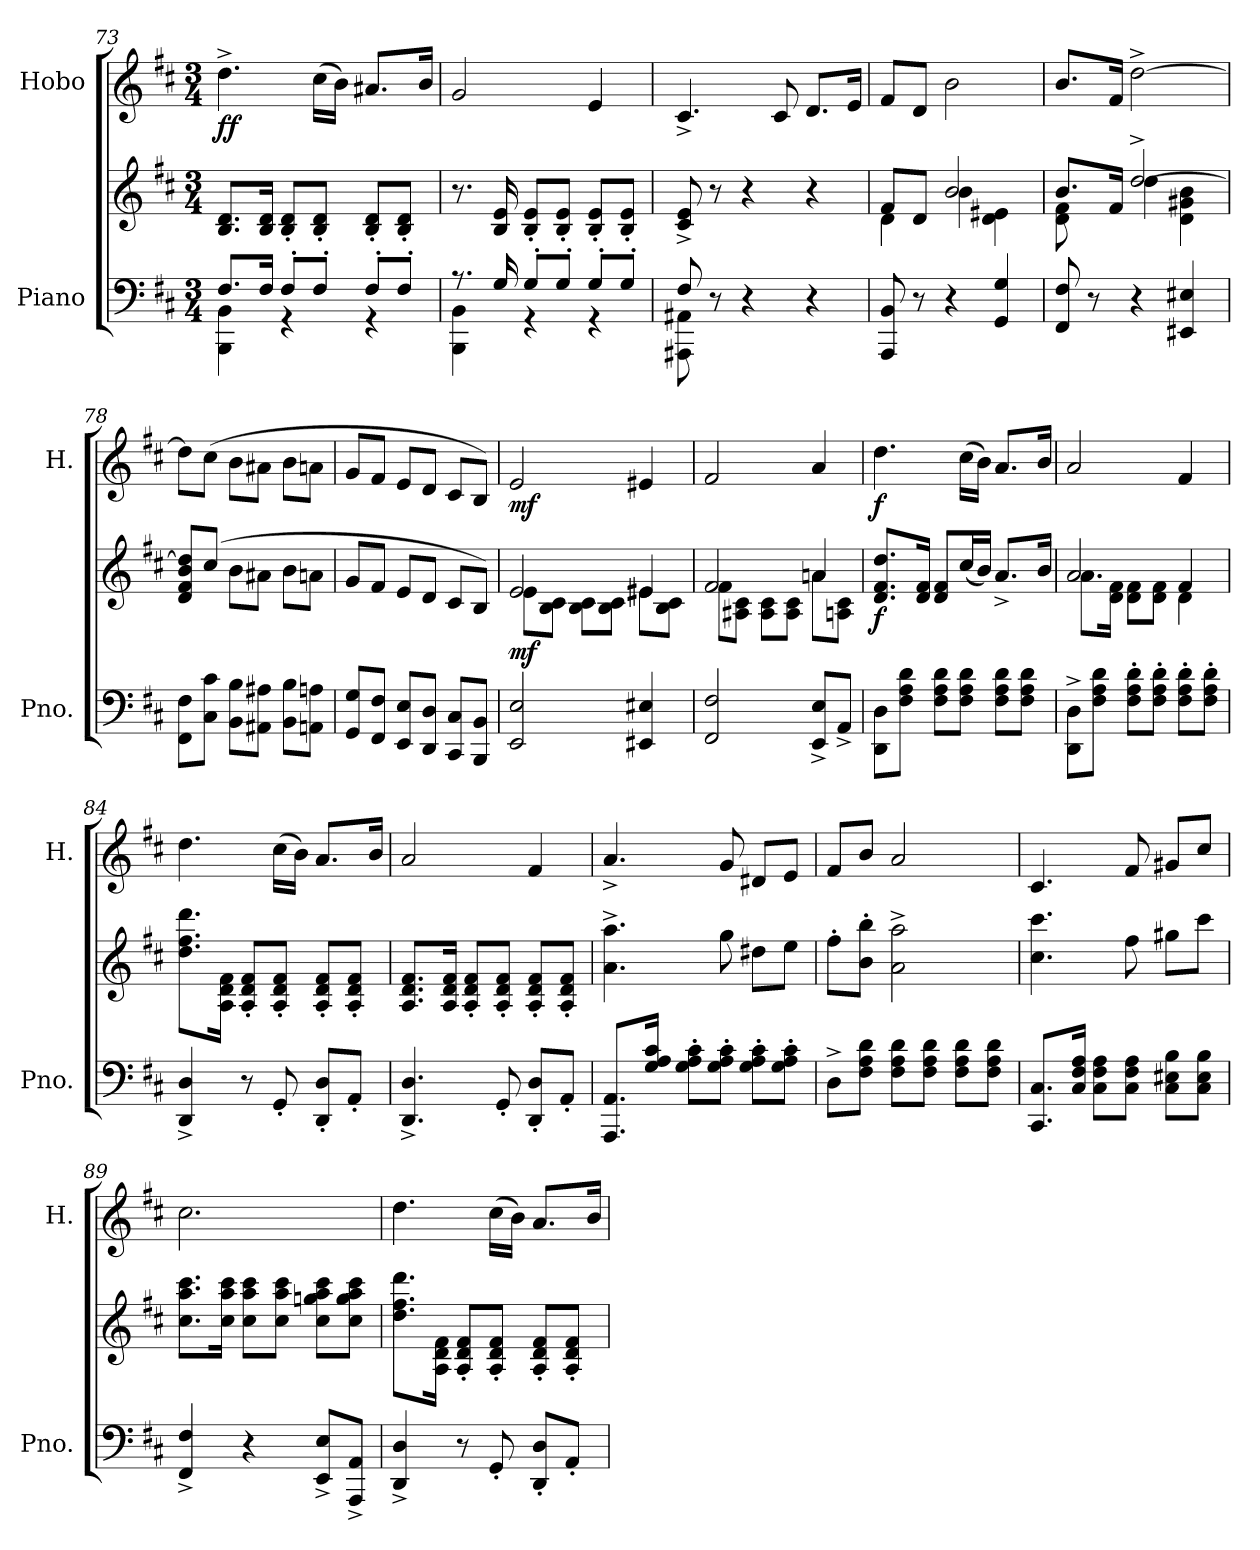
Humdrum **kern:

**kern	**kern	**dynam	**kern	**dynam
*part2	*part2	*part2	*part1	*part1
*staff3	*staff2	*staff2/3	*staff1	*staff1
*I"Piano	*	*	*I"Hobo	*
*I'Pno.	*	*	*I'H.	*
!!LO:LB:g=z
*clefF4	*clefG2	*	*clefG2	*
*k[f#c#]	*k[f#c#]	*	*k[f#c#]	*
*M3/4	*M3/4	*	*M3/4	*
=73	=73	=73	=73	=73
*^	*	*	*	*
!	!	!	!	!	!LO:DY:b
8.F#/L	4BBB\ 4BB\	8.B/ 8.d/L	.	4.dd^\	ff
16F#/Jk	.	16B/ 16d/Jk	.	.	.
8F#'/L	4r	8B/' 8d/'L	.	.	.
8F#'/J	.	8B/' 8d/'J	.	(16cc#\LL	.
.	.	.	.	16b\JJ)	.
8F#'/L	4r	8B/' 8d/'L	.	8.a#X/L	.
8F#'/J	.	8B/' 8d/'J	.	.	.
.	.	.	.	16b/Jk	.
=74	=74	=74	=74	=74	=74
8.r	4BBB\ 4BB\	8.r	.	2g/	.
16G/	.	16B/ 16e/	.	.	.
8G'/L	4r	8B/' 8e/'L	.	.	.
8G'/J	.	8B/' 8e/'J	.	.	.
8G'/L	4r	8B/' 8e/'L	.	4e/	.
8G'/J	.	8B/' 8e/'J	.	.	.
=75	=75	=75	=75	=75	=75
8F#/	8AAA#X\ 8AA#X\	8c#/^ 8e/^	.	4.c#^/	.
8r	8ryy	8r	.	.	.
4r	4ryy	4r	.	.	.
.	.	.	.	8c#/	.
4r	4ryy	4r	.	8.d/L	.
.	.	.	.	16e/Jk	.
*v	*v	*	*	*	*
=76	=76	=76	=76	=76
*	*^	*	*	*
8AAA/ 8BB/	8f#/L	4d\	.	8f#/L	.
8r	8d/J	.	.	8d/J	.
4r	2b/	4b\	.	2b\	.
4GG/ 4G/	.	4d\ 4e#X\	.	.	.
!!LO:LB:g=z
=77	=77	=77	=77	=77	=77
8FF#/ 8F#/	8.b/L	8d\ 8f#\	.	8.b/L	.
8r	.	8ryy	.	.	.
.	16f#/Jk	.	.	16f#/Jk	.
4r	[2dd^/	4dd\	.	[2dd^\	.
4EE#X/ 4E#X/	.	4d\ 4g#X\ 4b\	.	.	.
*	*v	*v	*	*	*
=78	=78	=78	=78	=78
8FF#\ 8F#\L	8d/ 8f#/ 8b/ 8dd/]L	.	8dd\L]	.
8C#\ 8c#\J	(8cc#/J	.	(8cc#\J	.
8BB\ 8B\L	8b\L	.	8b\L	.
8AA#X\ 8A#X\J	8a#X\J	.	8a#X\J	.
8BB\ 8B\L	8b\L	.	8b\L	.
8AAn\ 8An\J	8an\J	.	8an\J	.
=79	=79	=79	=79	=79
8GG/ 8G/L	8g/L	.	8g/L	.
8FF#/ 8F#/J	8f#/J	.	8f#/J	.
8EE/ 8E/L	8e/L	.	8e/L	.
8DD/ 8D/J	8d/J	.	8d/J	.
8CC#/ 8C#/L	8c#/L	.	8c#/L	.
8BBB/ 8BB/J	8B/J)	.	8B/J)	.
=80	=80	=80	=80	=80
*	*	*	*MM98	*
*	*^	*	*	*
!	!	!	!LO:DY:b	!	!LO:DY:b
2EE/ 2E/	2e/	8e\L	mf	2e/	mf
.	.	8B\ 8c#\J	.	.	.
.	.	8B\ 8c#\L	.	.	.
.	.	8B\ 8c#\J	.	.	.
4EE#X/ 4E#X/	4e#X/	8e#\L	.	4e#X/	.
.	.	8B\ 8c#\J	.	.	.
!!LO:LB:g=z
=81	=81	=81	=81	=81	=81
2FF#/ 2F#/	2f#/	8f#\L	.	2f#/	.
.	.	8A#X\ 8c#\J	.	.	.
.	.	8A#\ 8c#\L	.	.	.
.	.	8A#\ 8c#\J	.	.	.
8EE/^ 8E/^L	4an/	8a\L	.	4a/	.
8AA^/J	.	8An\ 8c#\J	.	.	.
*	*v	*v	*	*	*
=82	=82	=82	=82	=82
*	*	*	*MM108	*
*	*^	*	*	*
!	!	!	!LO:DY:b	!	!LO:DY:b
*	*v	*v	*	*	*
8DD\ 8D\L	8.d/ 8.f#/ 8.dd/L	f	4.dd\	f
8F#\ 8A\ 8d\J	.	.	.	.
.	16d/ 16f#/Jk	.	.	.
8F#\ 8A\ 8d\L	8d/ 8f#/L	.	.	.
8F#\ 8A\ 8d\J	(16cc#/L	.	(16cc#\LL	.
.	16b/JJ)	.	16b\JJ)	.
8F#\ 8A\ 8d\L	8.a^/L	.	8.a/L	.
8F#\ 8A\ 8d\J	.	.	.	.
.	16b/Jk	.	16b/Jk	.
=83	=83	=83	=83	=83
*	*^	*	*	*
8DD\^ 8D\^L	2a/	8.a\L	.	2a/	.
8F#\ 8A\ 8d\J	.	.	.	.	.
.	.	16d\ 16f#\Jk	.	.	.
8F#\' 8A\' 8d\'L	.	8d\ 8f#\L	.	.	.
8F#\' 8A\' 8d\'J	.	8d\ 8f#\J	.	.	.
8F#\' 8A\' 8d\'L	4f#/	4d\	.	4f#/	.
8F#\' 8A\' 8d\'J	.	.	.	.	.
*	*v	*v	*	*	*
=84	=84	=84	=84	=84
4DD/^ 4D/^	8.dd\ 8.ff#\ 8.ddd\L	.	4.dd\	.
.	16A\ 16d\ 16f#\Jk	.	.	.
8r	8A/' 8d/' 8f#/'L	.	.	.
8GG'/	8A/' 8d/' 8f#/'J	.	(16cc#\LL	.
.	.	.	16b\JJ)	.
8DD/' 8D/'L	8A/' 8d/' 8f#/'L	.	8.a/L	.
8AA'/J	8A/' 8d/' 8f#/'J	.	.	.
.	.	.	16b/Jk	.
!!LO:PB:g=z
=85	=85	=85	=85	=85
4.DD/^ 4.D/^	8.A/ 8.d/ 8.f#/L	.	2a/	.
.	16A/ 16d/ 16f#/Jk	.	.	.
.	8A/' 8d/' 8f#/'L	.	.	.
8GG'/	8A/' 8d/' 8f#/'J	.	.	.
8DD/' 8D/'L	8A/' 8d/' 8f#/'L	.	4f#/	.
8AA'/J	8A/' 8d/' 8f#/'J	.	.	.
=86	=86	=86	=86	=86
8.AAA/ 8.AA/L	4.a\^ 4.aa\^	.	4.a^/	.
16G/ 16A/ 16c#/Jk	.	.	.	.
8G\' 8A\' 8c#\'L	.	.	.	.
8G\' 8A\' 8c#\'J	8gg\	.	8g/	.
8G\' 8A\' 8c#\'L	8dd#X\L	.	8d#X/L	.
8G\' 8A\' 8c#\'J	8ee\J	.	8e/J	.
=87	=87	=87	=87	=87
8D^\L	8ff#'\L	.	8f#/L	.
8F#\ 8A\ 8d\J	8b\' 8bb\'J	.	8b/J	.
8F#\ 8A\ 8d\L	2a\^ 2aa\^	.	2a/	.
8F#\ 8A\ 8d\J	.	.	.	.
8F#\ 8A\ 8d\L	.	.	.	.
8F#\ 8A\ 8d\J	.	.	.	.
=88	=88	=88	=88	=88
8.CC#/ 8.C#/L	4.cc#\ 4.ccc#\	.	4.c#/	.
16C#/ 16F#/ 16A/Jk	.	.	.	.
8C#\ 8F#\ 8A\L	.	.	.	.
8C#\ 8F#\ 8A\J	8ff#\	.	8f#/	.
8C#\ 8E#X\ 8B\L	8gg#X\L	.	8g#X/L	.
8C#\ 8E#\ 8B\J	8ccc#\J	.	8cc#/J	.
!!LO:LB:g=z
=89	=89	=89	=89	=89
4FF#/^ 4F#/^	8.cc#\ 8.aa\ 8.ccc#\L	.	2.cc#\	.
.	16cc#\ 16aa\ 16ccc#\Jk	.	.	.
4r	8cc#\ 8aa\ 8ccc#\L	.	.	.
.	8cc#\ 8aa\ 8ccc#\J	.	.	.
8EE/^ 8E/^L	8cc#\ 8ggn\ 8aa\ 8ccc#\L	.	.	.
8AAA/^ 8AA/^J	8cc#\ 8gg\ 8aa\ 8ccc#\J	.	.	.
=90	=90	=90	=90	=90
4DD/^ 4D/^	8.dd\ 8.ff#\ 8.ddd\L	.	4.dd\	.
.	16A\ 16d\ 16f#\Jk	.	.	.
8r	8A/' 8d/' 8f#/'L	.	.	.
8GG'/	8A/' 8d/' 8f#/'J	.	(16cc#\LL	.
.	.	.	16b\JJ)	.
8DD/' 8D/'L	8A/' 8d/' 8f#/'L	.	8.a/L	.
8AA'/J	8A/' 8d/' 8f#/'J	.	.	.
.	.	.	16b/Jk	.
=	=	=	=	=
*-	*-	*-	*-	*-
